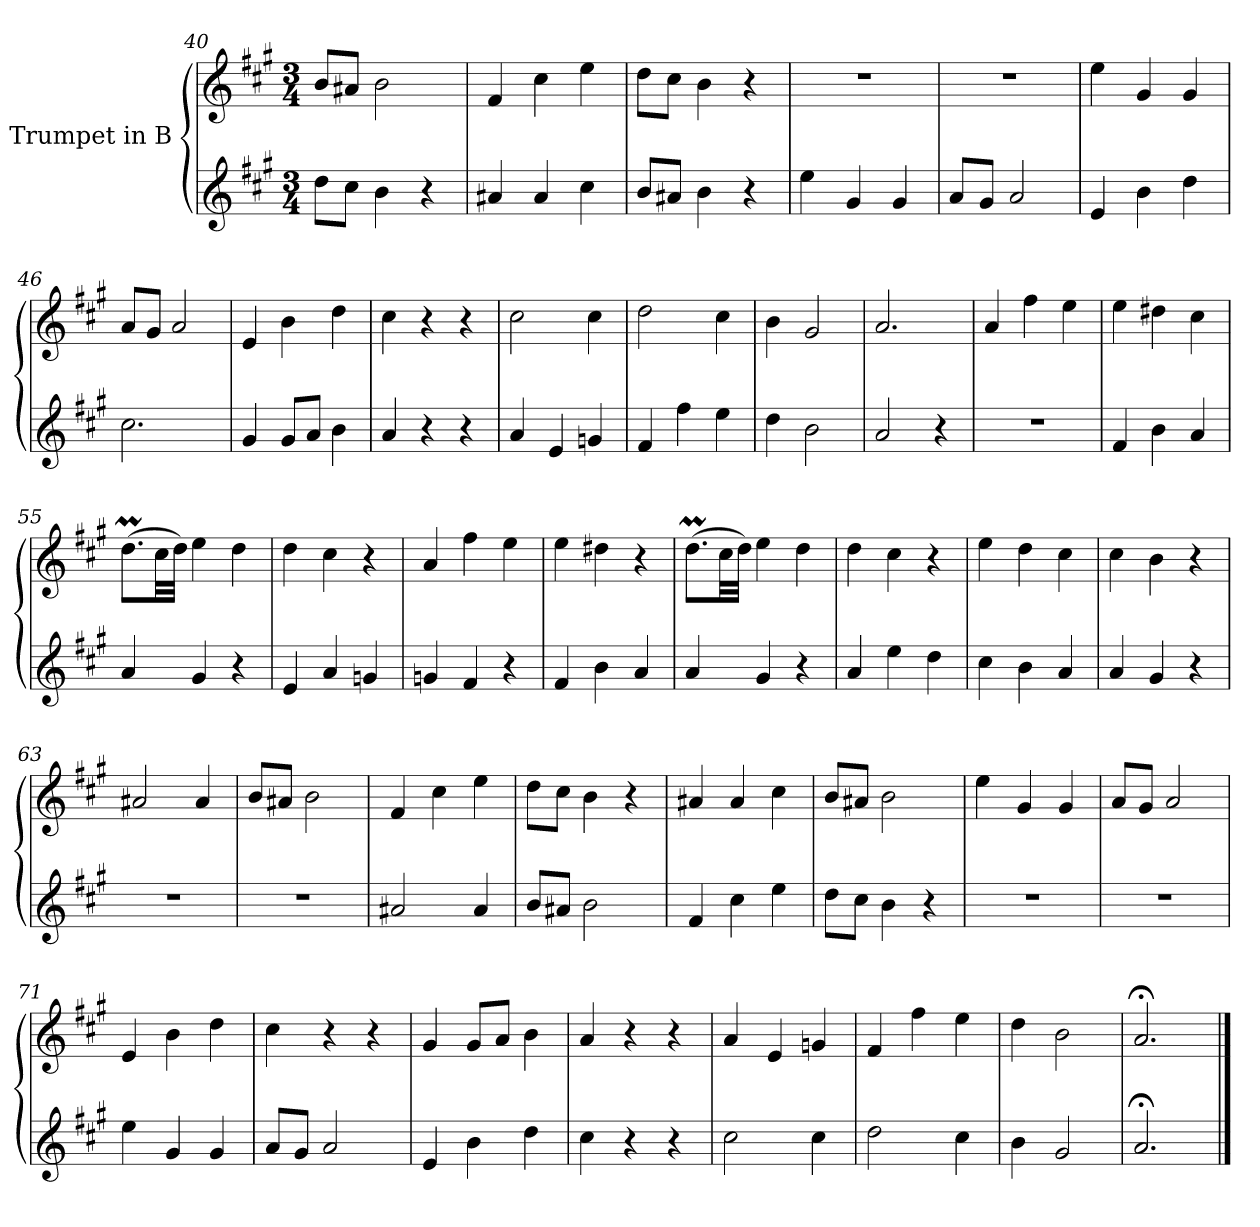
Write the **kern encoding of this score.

**kern	**kern
*part2	*part1
*staff2	*staff1
*I"Trumpet in Bb 2	*I"Trumpet in Bb 1
!!LO:PB:g=z
*clefG2	*clefG2
*ITrd1c2	*ITrd1c2
*k[f#]	*k[f#]
*G:	*G:
*M3/4	*M3/4
=40	=40
8cc\L	8a/L
8b\J	8g#X/J
4a\	2a\
4r	.
=41	=41
4g#X/	4e/
4g#/	4b\
4b\	4dd\
=42	=42
8a/L	8cc\L
8g#X/J	8b\J
4a\	4a\
4r	4r
=43	=43
4dd\	2.r
4f#/	.
4f#/	.
=44	=44
8g/L	2.r
8f#/J	.
2g/	.
=45	=45
4d/	4dd\
4a\	4f#/
4cc\	4f#/
=46	=46
2.b\	8g/L
.	8f#/J
.	2g/
=47	=47
4f#/	4d/
8f#/L	4a\
8g/J	.
4a\	4cc\
!!LO:LB:g=z
=48	=48
4g/	4b\
4r	4r
4r	4r
=49	=49
4g/	2b\
4d/	.
4fn/	4b\
=50	=50
4e/	2cc\
4ee\	.
4dd\	4b\
=51	=51
4cc\	4a\
2a\	2f#/
=52	=52
2g/	2.g/
4r	.
=53	=53
2.r	4g/
.	4ee\
.	4dd\
=54	=54
4e/	4dd\
4a\	4cc#X\
4g/	4b\
=55	=55
4g/	(>8.ccM\L
.	32b\LL
.	32cc\JJJ)
4f#/	4dd\
4r	4cc\
!!LO:LB:g=z
=56	=56
4d/	4cc\
4g/	4b\
4fn/	4r
=57	=57
4fn/	4g/
4e/	4ee\
4r	4dd\
=58	=58
4e/	4dd\
4a\	4cc#X\
4g/	4r
=59	=59
4g/	(>8.ccM\L
.	32b\LL
.	32cc\JJJ)
4f#/	4dd\
4r	4cc\
=60	=60
4g/	4cc\
4dd\	4b\
4cc\	4r
=61	=61
4b\	4dd\
4a\	4cc\
4g/	4b\
=62	=62
4g/	4b\
4f#/	4a\
4r	4r
=63	=63
2.r	2g#X/
.	4g#/
!!LO:LB:g=z
=64	=64
2.r	8a/L
.	8g#X/J
.	2a\
=65	=65
2g#X/	4e/
.	4b\
4g#/	4dd\
=66	=66
8a/L	8cc\L
8g#X/J	8b\J
2a\	4a\
.	4r
=67	=67
4e/	4g#X/
4b\	4g#/
4dd\	4b\
=68	=68
8cc\L	8a/L
8b\J	8g#X/J
4a\	2a\
4r	.
=69	=69
2.r	4dd\
.	4f#/
.	4f#/
=70	=70
2.r	8g/L
.	8f#/J
.	2g/
!!LO:LB:g=z
=71	=71
4dd\	4d/
4f#/	4a\
4f#/	4cc\
=72	=72
8g/L	4b\
8f#/J	.
2g/	4r
.	4r
=73	=73
4d/	4f#/
4a\	8f#/L
.	8g/J
4cc\	4a\
=74	=74
4b\	4g/
4r	4r
4r	4r
=75	=75
2b\	4g/
.	4d/
4b\	4fn/
=76	=76
2cc\	4e/
.	4ee\
4b\	4dd\
=77	=77
4a\	4cc\
2f#/	2a\
=78	=78
2.g;</	2.g;</
==	==
*-	*-
